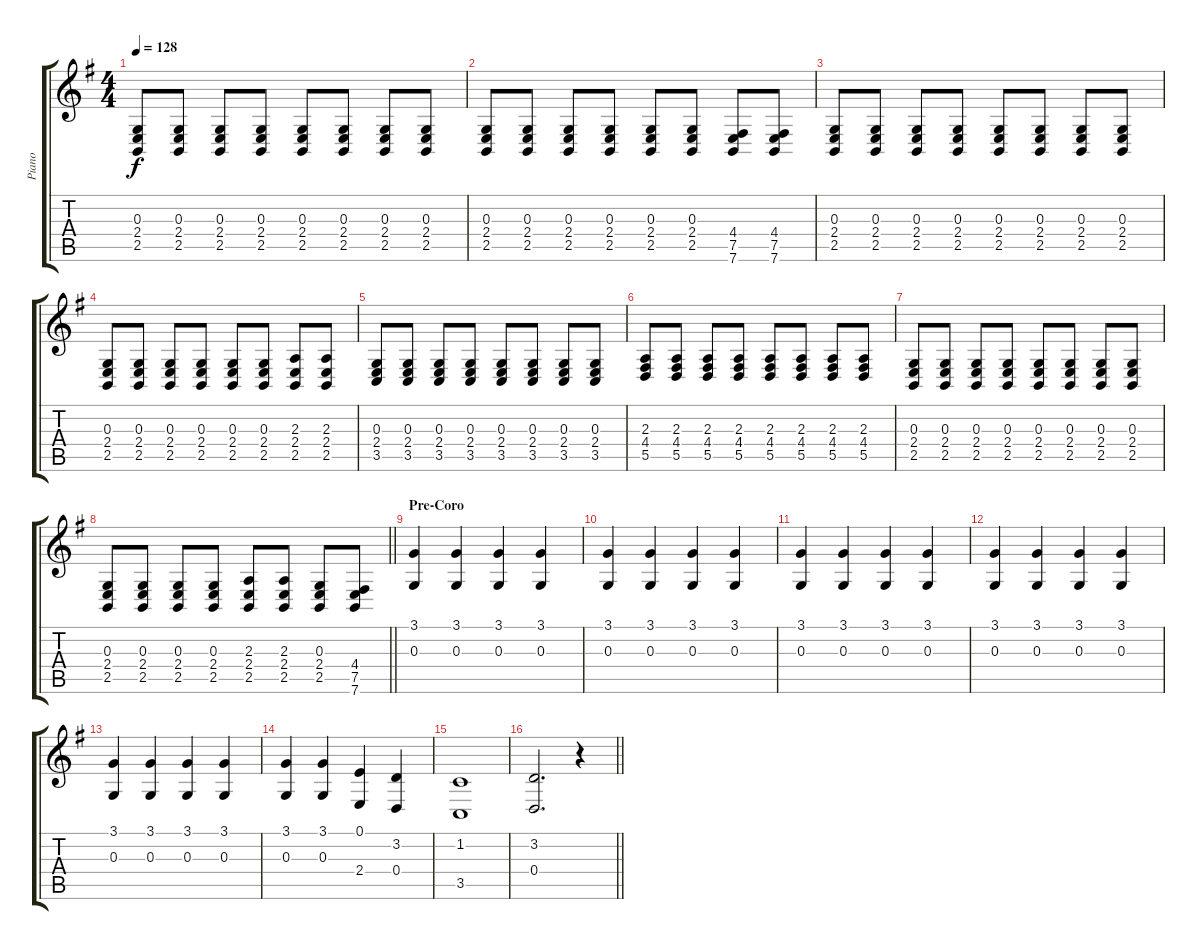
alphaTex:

\track ("Piano" "Piano") {instrument electricgrandpiano}
\staff {score tabs}
\tuning (E4 B3 G3 D3 A2 E2) {hide}
\ts (4 4)
\tempo 128
\clef g2
\ks g
(0.3 2.4 2.5).8{dy f} (0.3 2.4 2.5).8 (0.3 2.4 2.5).8 (0.3 2.4 2.5).8 (0.3 2.4 2.5).8 (0.3 2.4 2.5).8 (0.3 2.4 2.5).8 (0.3 2.4 2.5).8 |
(0.3 2.4 2.5).8 (0.3 2.4 2.5).8 (0.3 2.4 2.5).8 (0.3 2.4 2.5).8 (0.3 2.4 2.5).8 (0.3 2.4 2.5).8 (4.4 7.5 7.6).8 (4.4 7.5 7.6).8 |
(0.3 2.4 2.5).8 (0.3 2.4 2.5).8 (0.3 2.4 2.5).8 (0.3 2.4 2.5).8 (0.3 2.4 2.5).8 (0.3 2.4 2.5).8 (0.3 2.4 2.5).8 (0.3 2.4 2.5).8 |
(0.3 2.4 2.5).8 (0.3 2.4 2.5).8 (0.3 2.4 2.5).8 (0.3 2.4 2.5).8 (0.3 2.4 2.5).8 (0.3 2.4 2.5).8 (2.3 2.4 2.5).8 (2.3 2.4 2.5).8 |
(0.3 2.4 3.5).8 (0.3 2.4 3.5).8 (0.3 2.4 3.5).8 (0.3 2.4 3.5).8 (0.3 2.4 3.5).8 (0.3 2.4 3.5).8 (0.3 2.4 3.5).8 (0.3 2.4 3.5).8 |
(2.3 4.4 5.5).8 (2.3 4.4 5.5).8 (2.3 4.4 5.5).8 (2.3 4.4 5.5).8 (2.3 4.4 5.5).8 (2.3 4.4 5.5).8 (2.3 4.4 5.5).8 (2.3 4.4 5.5).8 |
(0.3 2.4 2.5).8 (0.3 2.4 2.5).8 (0.3 2.4 2.5).8 (0.3 2.4 2.5).8 (0.3 2.4 2.5).8 (0.3 2.4 2.5).8 (0.3 2.4 2.5).8 (0.3 2.4 2.5).8 |
\barLineRight lightlight
(0.3 2.4 2.5).8 (0.3 2.4 2.5).8 (0.3 2.4 2.5).8 (0.3 2.4 2.5).8 (2.3 2.4 2.5).8 (2.3 2.4 2.5).8 (0.3 2.4 2.5).8 (4.4 7.5 7.6).8 |
\section ("" "Pre-Coro")
(3.1 0.3).4 (3.1 0.3).4 (3.1 0.3).4 (3.1 0.3).4 |
(3.1 0.3).4 (3.1 0.3).4 (3.1 0.3).4 (3.1 0.3).4 |
(3.1 0.3).4 (3.1 0.3).4 (3.1 0.3).4 (3.1 0.3).4 |
(3.1 0.3).4 (3.1 0.3).4 (3.1 0.3).4 (3.1 0.3).4 |
(3.1 0.3).4 (3.1 0.3).4 (3.1 0.3).4 (3.1 0.3).4 |
(3.1 0.3).4 (3.1 0.3).4 (0.1 2.4).4 (3.2 0.4).4 |
(1.2 3.5).1 |
\barLineRight lightlight
(3.2 0.4).2{d} r.4
